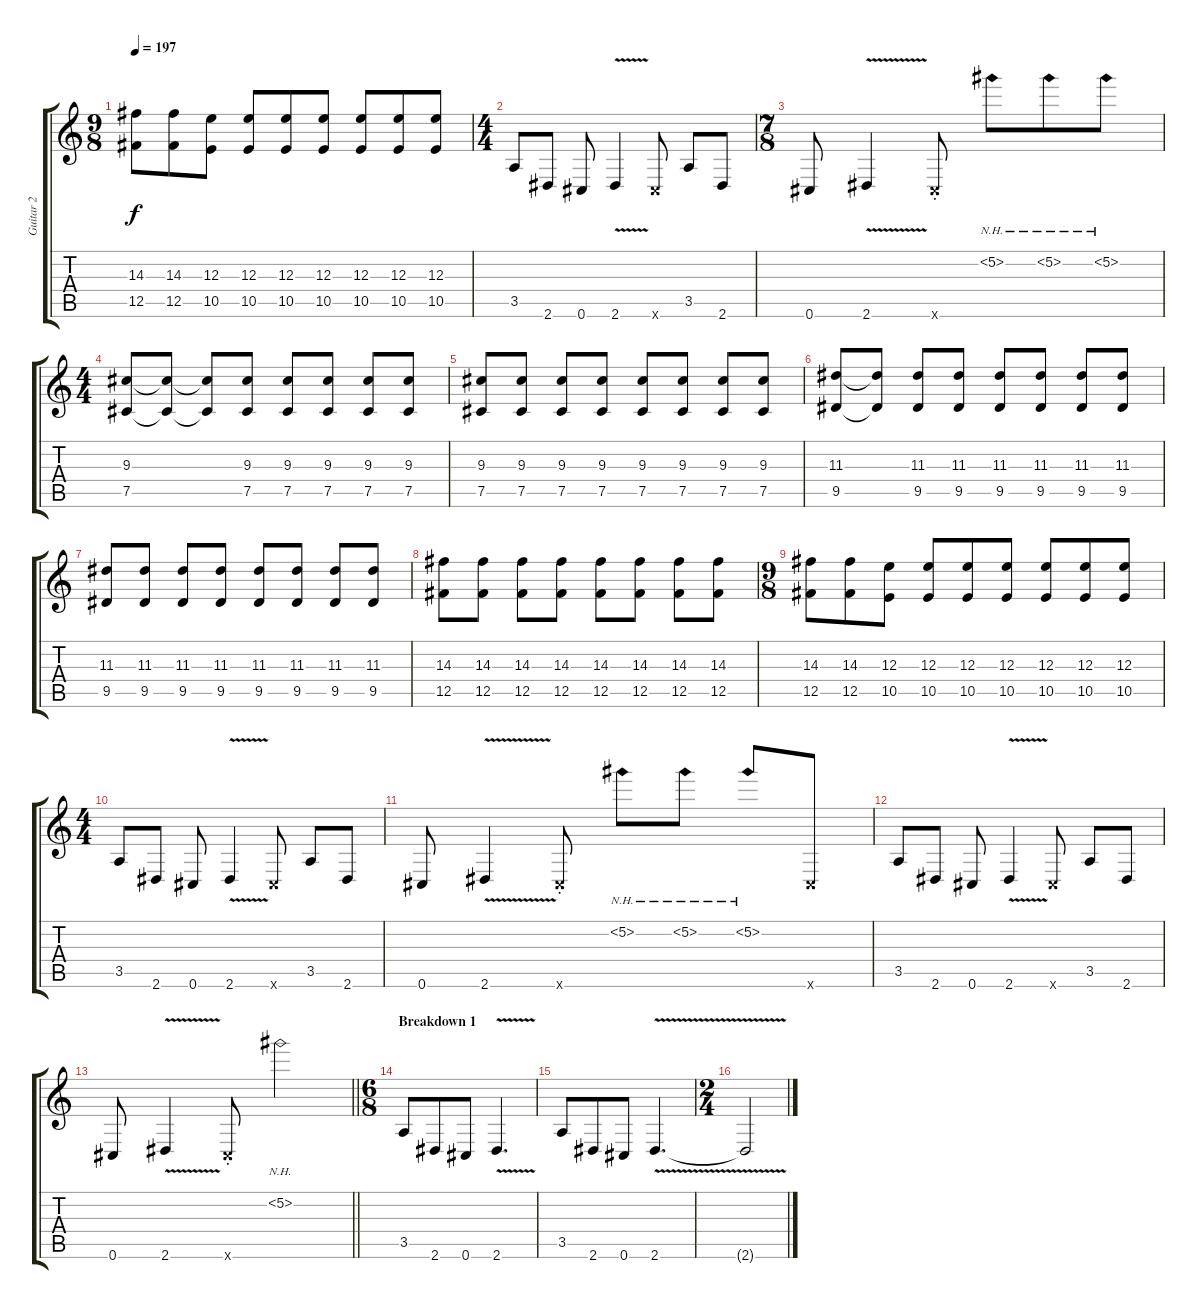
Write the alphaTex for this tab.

\track ("Guitar 2" "Guitar 2") {instrument distortionguitar}
\staff {score tabs}
\tuning (Db4 Ab3 E3 B2 Gb2 Db2) {hide}
\ts (9 8)
\tempo 197
\clef g2
\ks c
(14.3 12.5).8{dy f} (14.3 12.5).8 (12.3 10.5).8 (12.3 10.5).8 (12.3 10.5).8 (12.3 10.5).8 (12.3 10.5).8 (12.3 10.5).8 (12.3 10.5).8 |
\ts (4 4)
3.5.8{volume 16 instrument distortionguitar} 2.6.8 0.6.8 2.6{v}.4 0.6{x}.8 3.5.8 2.6.8 |
\ts (7 8)
0.6.8 2.6{v}.4 0.6{st x}.8 5.2{nh}.8 5.2{nh}.8 5.2{nh}.8 |
\ts (4 4)
(9.3 7.5).8{volume 10 instrument overdrivenguitar} (9.3{t} 7.5{t}).8 (9.3{t} 7.5{t}).8 (9.3 7.5).8 (9.3 7.5).8 (9.3 7.5).8 (9.3 7.5).8 (9.3 7.5).8 |
(9.3 7.5).8 (9.3 7.5).8 (9.3 7.5).8 (9.3 7.5).8 (9.3 7.5).8 (9.3 7.5).8 (9.3 7.5).8 (9.3 7.5).8 |
(11.3 9.5).8 (11.3{t} 9.5{t}).8 (11.3 9.5).8 (11.3 9.5).8 (11.3 9.5).8 (11.3 9.5).8 (11.3 9.5).8 (11.3 9.5).8 |
(11.3 9.5).8 (11.3 9.5).8 (11.3 9.5).8 (11.3 9.5).8 (11.3 9.5).8 (11.3 9.5).8 (11.3 9.5).8 (11.3 9.5).8 |
(14.3 12.5).8 (14.3 12.5).8 (14.3 12.5).8 (14.3 12.5).8 (14.3 12.5).8 (14.3 12.5).8 (14.3 12.5).8 (14.3 12.5).8 |
\ts (9 8)
(14.3 12.5).8 (14.3 12.5).8 (12.3 10.5).8 (12.3 10.5).8 (12.3 10.5).8 (12.3 10.5).8 (12.3 10.5).8 (12.3 10.5).8 (12.3 10.5).8 |
\ts (4 4)
3.5.8{volume 16 instrument distortionguitar} 2.6.8 0.6.8 2.6{v}.4 0.6{x}.8 3.5.8 2.6.8 |
0.6.8 2.6{v}.4 0.6{st x}.8 5.2{nh}.8 5.2{nh}.8 5.2{nh}.8 0.6{x}.8 |
3.5.8 2.6.8 0.6.8 2.6{v}.4 0.6{x}.8 3.5.8 2.6.8 |
\barLineRight lightlight
0.6.8 2.6{v}.4 0.6{st x}.8 5.2{nh}.2 |
\ts (6 8)
\section ("" "Breakdown 1")
3.5.8 2.6.8 0.6.8 2.6{v}.4{d} |
3.5.8 2.6.8 0.6.8 2.6{v}.4{d} |
\ts (2 4)
2.6{t}.2
